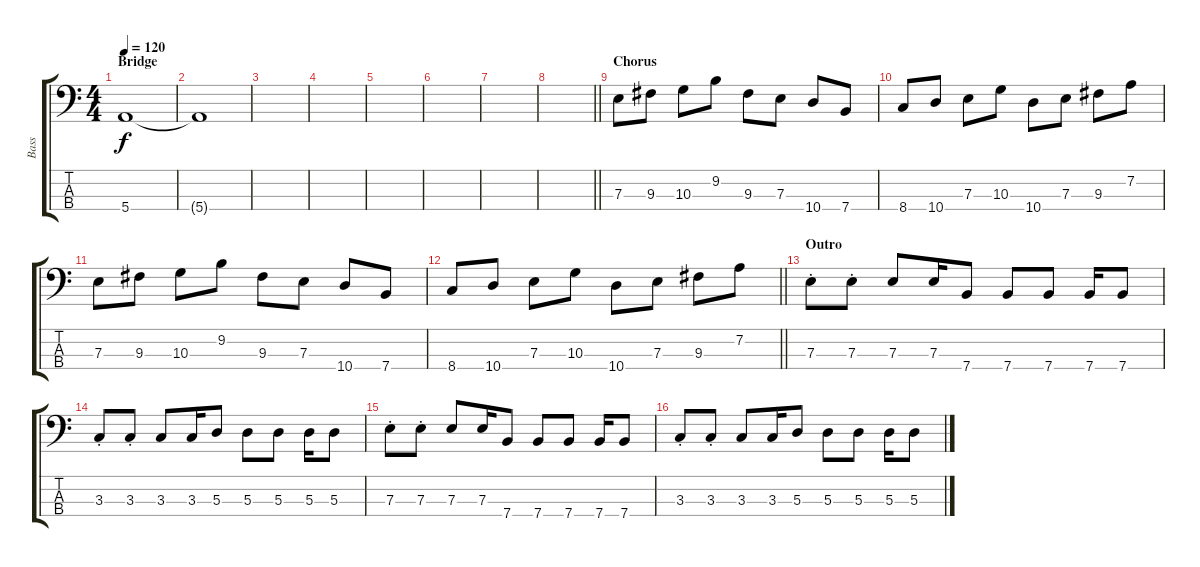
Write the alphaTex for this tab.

\track ("Bass" "Bass") {instrument electricbassfinger}
\staff {score tabs}
\tuning (G2 D2 A1 E1) {hide}
\ts (4 4)
\section ("" "Bridge")
\tempo 120
\clef f4
\ks c
5.4.1{dy f} |
5.4{t}.1 |
|
|
|
|
|
\barLineRight lightlight
|
\section ("" "Chorus")
7.3.8 9.3.8 10.3.8 9.2.8 9.3.8 7.3.8 10.4.8 7.4.8 |
8.4.8 10.4.8 7.3.8 10.3.8 10.4.8 7.3.8 9.3.8 7.2.8 |
7.3.8 9.3.8 10.3.8 9.2.8 9.3.8 7.3.8 10.4.8 7.4.8 |
\barLineRight lightlight
8.4.8 10.4.8 7.3.8 10.3.8 10.4.8 7.3.8 9.3.8 7.2.8 |
\section ("" "Outro")
7.3{st}.8 7.3{st}.8 7.3.8 7.3.16 7.4.8 7.4.8 7.4.8 7.4.16 7.4.8 |
3.3{st}.8 3.3{st}.8 3.3.8 3.3.16 5.3.8 5.3.8 5.3.8 5.3.16 5.3.8 |
7.3{st}.8 7.3{st}.8 7.3.8 7.3.16 7.4.8 7.4.8 7.4.8 7.4.16 7.4.8 |
3.3{st}.8 3.3{st}.8 3.3.8 3.3.16 5.3.8 5.3.8 5.3.8 5.3.16 5.3.8
